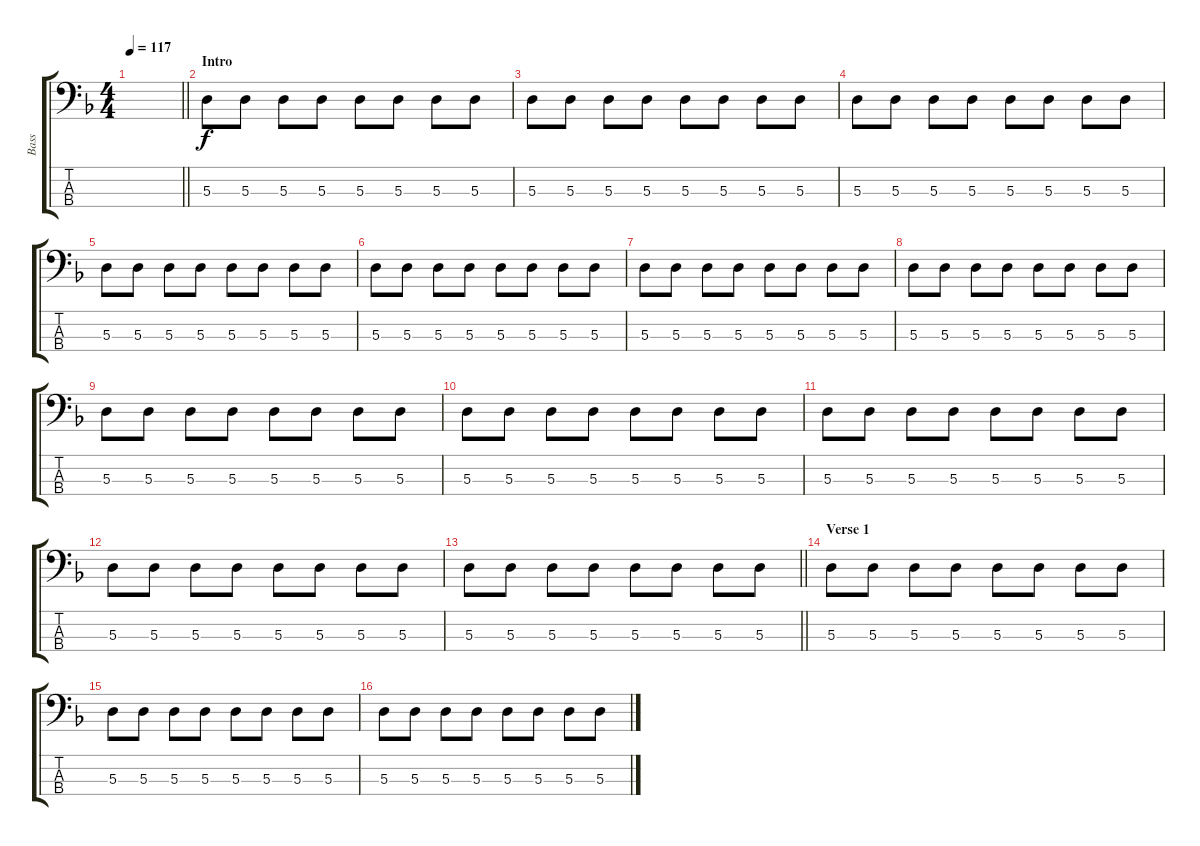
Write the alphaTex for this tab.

\track ("Bass" "Bass") {instrument electricbassfinger}
\staff {score tabs}
\tuning (G2 D2 A1 D1) {hide}
\ts (4 4)
\tempo 117
\clef f4
\barLineRight lightlight
\ks f
|
\section ("" "Intro")
5.3.8 5.3.8 5.3.8 5.3.8 5.3.8 5.3.8 5.3.8 5.3.8 |
5.3.8 5.3.8 5.3.8 5.3.8 5.3.8 5.3.8 5.3.8 5.3.8 |
5.3.8 5.3.8 5.3.8 5.3.8 5.3.8 5.3.8 5.3.8 5.3.8 |
5.3.8 5.3.8 5.3.8 5.3.8 5.3.8 5.3.8 5.3.8 5.3.8 |
5.3.8 5.3.8 5.3.8 5.3.8 5.3.8 5.3.8 5.3.8 5.3.8 |
5.3.8 5.3.8 5.3.8 5.3.8 5.3.8 5.3.8 5.3.8 5.3.8 |
5.3.8 5.3.8 5.3.8 5.3.8 5.3.8 5.3.8 5.3.8 5.3.8 |
5.3.8 5.3.8 5.3.8 5.3.8 5.3.8 5.3.8 5.3.8 5.3.8 |
5.3.8 5.3.8 5.3.8 5.3.8 5.3.8 5.3.8 5.3.8 5.3.8 |
5.3.8 5.3.8 5.3.8 5.3.8 5.3.8 5.3.8 5.3.8 5.3.8 |
5.3.8 5.3.8 5.3.8 5.3.8 5.3.8 5.3.8 5.3.8 5.3.8 |
\barLineRight lightlight
5.3.8 5.3.8 5.3.8 5.3.8 5.3.8 5.3.8 5.3.8 5.3.8 |
\section ("" "Verse 1")
5.3.8 5.3.8 5.3.8 5.3.8 5.3.8 5.3.8 5.3.8 5.3.8 |
5.3.8 5.3.8 5.3.8 5.3.8 5.3.8 5.3.8 5.3.8 5.3.8 |
5.3.8 5.3.8 5.3.8 5.3.8 5.3.8 5.3.8 5.3.8 5.3.8
